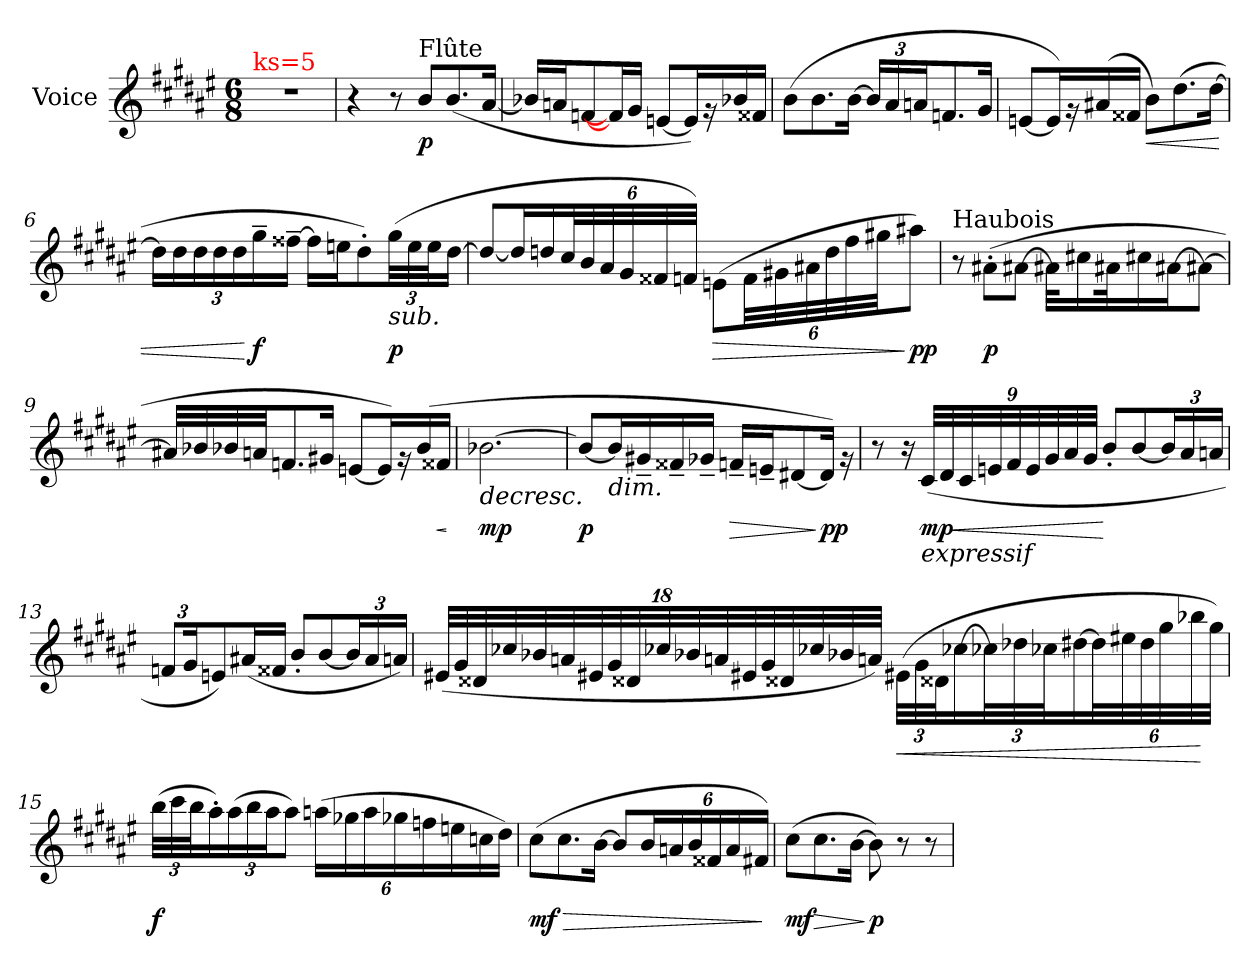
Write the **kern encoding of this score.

**kern	**dynam
*part1	*part1
*staff1	*staff1
*I"Voice	*
*I'V	*
*clefG2	*
*k[f#c#g#d#a#e#]	*
*M6/8	*
*MM32	*
=1	=1
!LO:TX:a:color=#FF0000:t=ks=5	!
2.r	.
=2	=2
4r	.
8r	.
!LO:TX:a:t=Flûte	!
!	!LO:DY:b
8b/L	p
(<8.b/	.
[16a#/Jk	.
=3	=3
16b-Xi/LL]	.
16an/J	.
[8fni/	.
16f#i/L]	.
16g#/JJ	.
[8en/L	.
16e/L])	.
16rg	.
16b-Xi/	.
16f##X/JJ	.
=4	=4
(>8b\L	.
8.b\	.
[16b\Jk	.
*Xbrackettup	*
24b/LL]	.
24a#/	.
24an/J	.
8.fni/	.
16g#/Jk	.
!!LO:LB:g=z
=5	=5
[8en/L	.
16e/L])	.
16rg	.
(>16a#X/	.
16f##X/JJ	.
!	!LO:HP:b
8b\L)	<
(>8.dd#\	.
[16dd#\Jk	.
=6	=6
16dd#\LL]	.
16dd#\	.
24dd#\	.
24dd#\	.
24dd#\	.
!	!LO:DY:n=1:b
16gg#~\	[ f
[16ff##X~\JJ	.
16ff##\LL]	.
16een\J	.
8dd#'\)	.
!LO:TX:b:i:t=sub.	!
!	!LO:DY:n=2:b
(>48gg#\LL	p
48ee\	.
48ee\J	.
[16dd#\JJ	.
!!LO:LB:g=z
=7	=7
8dd#/L_	.
16dd#/L]	.
16ddn/	.
48cc#/L	.
48b/	.
48a#/	.
48g#/	.
48f##Xi/	.
48fn/JJJ)	.
!	!LO:HP:b
(>8en\L	>
48f\LL	.
48g#Xi\	.
48a#Xi\	.
48dd\	.
48ff#\	.
48gg#Xi\JJ	.
!	!LO:DY:n=1:b
8aa#Xi\J)	] pp
=8	=8
!LO:TX:a:t=Haubois	!
8r	.
!	!LO:DY:b
(>8a#X'i\L	p
[8a#Xi\J	.
32a#Xi\KLL]	.
16cc#Xi\	.
32a#Xi\K	.
16cc#Xi\	.
[16a#Xi\J	.
8a#Xi\J_	.
!!LO:LB:g=z
=9	=9
32a#Xi/LLL]	.
32b-Xi/	.
32b-X/	.
32an/JJ	.
8.fn/	.
16g#Xi/Jk	.
[8en/L	.
16e/L])	.
16rg	.
(>16b-/	.
!	!LO:HP:b
16f##Xi/JJ	<
.	[
=10	=10
!	!LO:HP:b
!	!LO:DY:n=1:b
[2.b-Xi\	> mp
=11	=11
!	!LO:DY:b
8b-i/L_	p
!LO:TX:b:i:t=dim.	!
16b-i/L]	]
16g#X~i/	.
16f##X~i/	.
16g-X~/JJ	.
!	!LO:HP:b
16fn~/LL	>
16en~/J	.
[8d#X/	.
!	!LO:DY:n=1:b
16d#/Jk])	] pp
16rg	.
!!LO:LB:g=z
=12	=12
8r	.
16r	.
!LO:TX:b:i:t=expressif	!
!	!LO:DY:b
(>48c#/LLL	mp
48d#/	.
!	!LO:HP:b
48c#/	<
48en/	.
48f#/	.
48e/	.
48g#/	.
48a#/	.
48g#/JJJ	.
8b'/L	[
[8b/	.
24b/L]	.
24a#/	.
24an/JJ	.
=13	=13
12fni/L	.
24g#/K	.
8en/)	.
(<16a#X/L	.
16f##X/JJ	.
8b'/L	.
[8b/	.
24b/L]	.
24a#/	.
24an/JJ)	.
!!LO:LB:g=z
=14	=14
(<48e#X/LLL	.
48g#/	.
48d##Xi/	.
48cc-Xi/	.
48b-Xi/	.
48an/	.
48e#X/	.
48g#/	.
48d##Xi/	.
48cc-Xi/	.
48b-Xi/	.
48an/	.
48e#X/	.
48g#/	.
48d##Xi/	.
48cc-Xi/	.
48b-Xi/	.
48an/JJJ)	.
!	!LO:HP:b
(>48e#X\LLL	<
48g#\	.
48d##Xi\J	.
[16cc-Xi\	.
48cc-Xi\L]	.
48dd-Xi\	.
48cc-Xi\J	.
[16dd#\	.
48dd#\L]	.
48ee#X\	.
48dd#\	.
48gg#\	.
48bb-Xi\	.
48gg#\JJJ)	[
!!LO:LB:g=z
=15	=15
!	!LO:DY:b
(>48bb\LLL	f
48ccc#\	.
48bb\J	.
16aa#'\)	.
(>24aa#\	.
24bb\	.
24aa#\J	.
8aa#\J)	.
(>24aan\LL	.
24gg-Xi\	.
24aa\	.
24gg-Xi\	.
24ffni\	.
24een\	.
16ccni\	.
16dd#\JJ)	.
=16	=16
!	!LO:HP:b
!	!LO:DY:n=1:b
(>8cc#\L	> mf
8.cc#\	.
[16b\Jk	.
8b/L]	.
24b/L	.
24an/	.
24b/	.
24f##Xi/	.
24a/	.
24f#/JJ)	.
.	]
=17	=17
!	!LO:DY:b
(>8cc#\L	mf
!	!LO:HP:b
8.cc#\	>
[16b\Jk	.
!	!LO:DY:n=1:b
8b\])	] p
8r	.
8r	.
=	=
*-	*-
